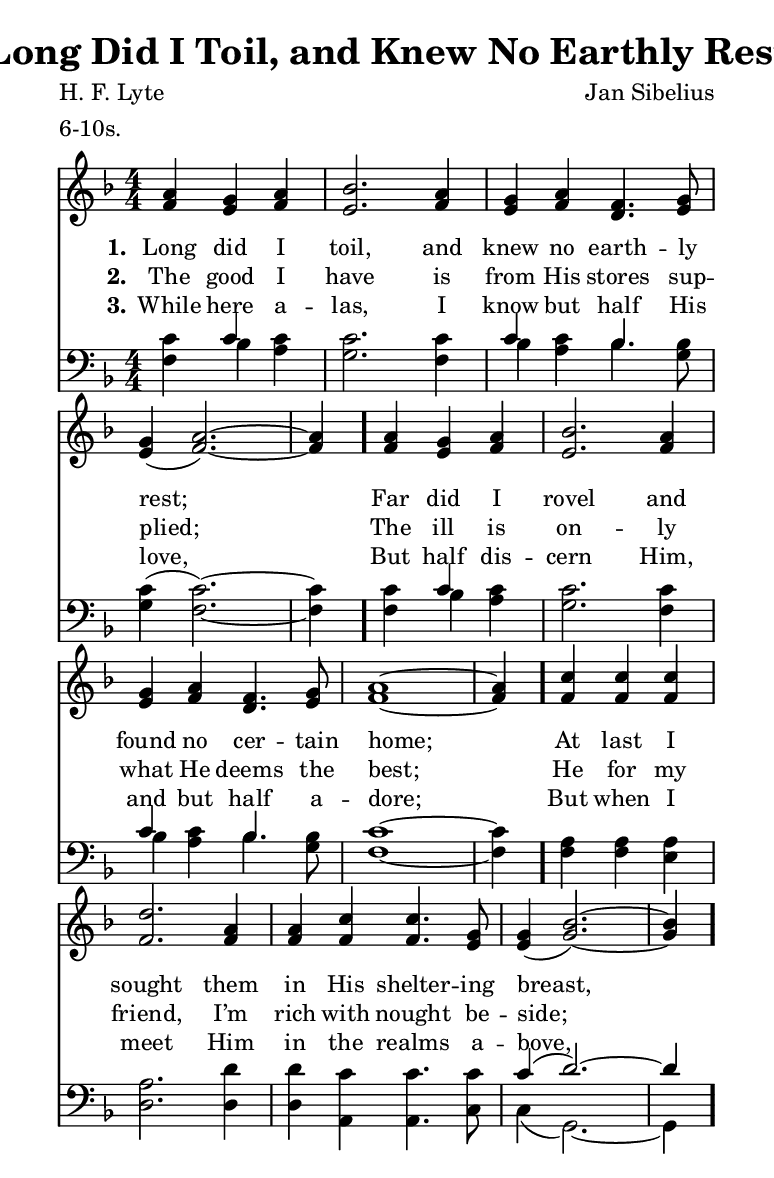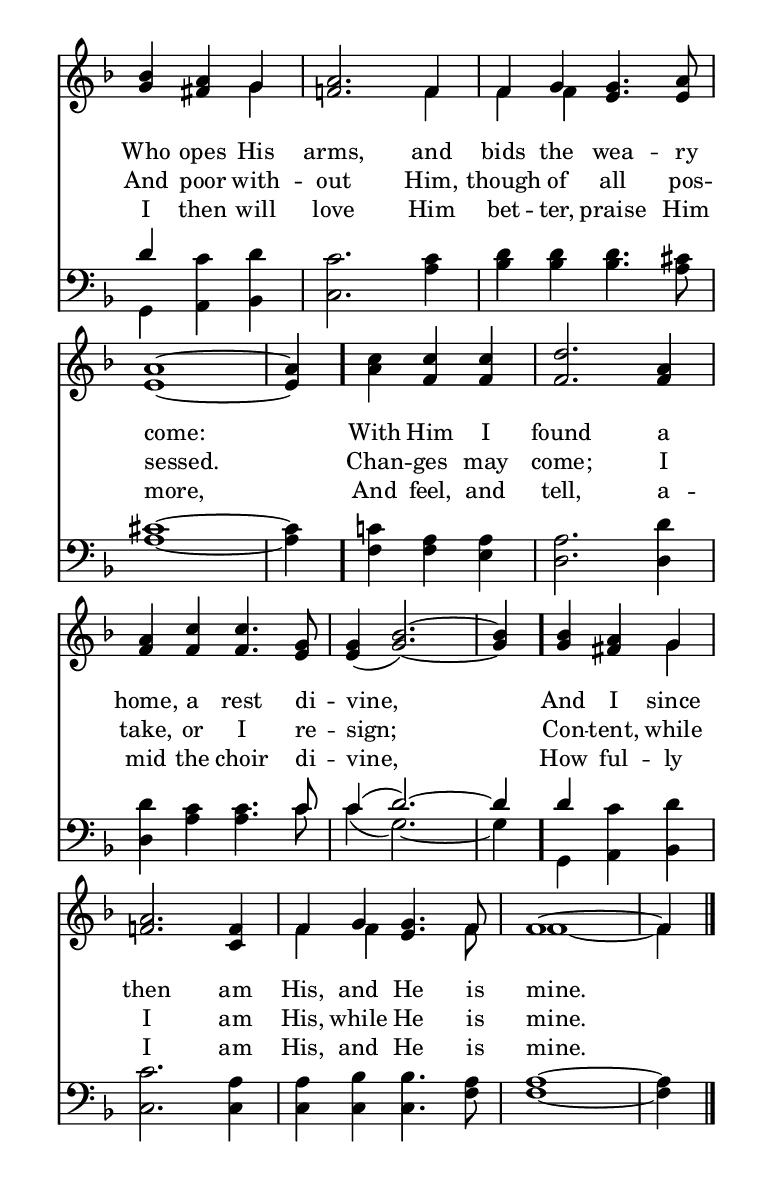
\include "common/global.ily"
\paper {
  \include "common/paper.ily"
  ragged-last-bottom = ##t
  systems-per-page = #(cond (is-eogsized #f) (#t 4))
  system-count = #(cond (is-eogsized 5) (#t #f))
  page-count = ##f
}

\header{
  hymnnumber = "173"
  title = "Long Did I Toil, and Knew No Earthly Rest"
  tunename = "Finlandia"
  meter = "6-10s."
  poet = "H. F. Lyte"
  composer = "Jan Sibelius"
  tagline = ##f
}

global = {
  \include "common/overrides.ily"
  \override Staff.TimeSignature.style = #'numbered
  \time 4/4
  \override Score.MetronomeMark.transparent = ##t % hide all fermata changes too
  \tempo 4=100
  \key f \major
  \partial 2.
  \autoBeamOff
}

patternA = { c4 c4 c4 | c2. c4 | c4 c4 c4. c8 | c4( c2.) ~ | c4 }
patternB = { c4 c4 c4 | c2. c4 | c4 c4 c4. c8 | c1 ~ c4 }

notesSoprano = {
\global
\relative c'' {

  \changePitch \patternA { a g a bes a g a f g g a a }
  \changePitch \patternB { a g a bes a g a f g a a }
  \changePitch \patternA { c c c d a a c c g g bes bes }
  \changePitch \patternB { bes a g a f f g g a a a }
  \changePitch \patternA { c c c d a a c c g g bes bes }
  \changePitch \patternB { bes a g a f f g g f f f }

  \bar "|."

}
}

notesAlto = {
\global
\relative e' {

  \changePitch \patternA { f e f e f e f d e e f f }
  \changePitch \patternB { f e f e f e f d e f f }
  \changePitch \patternA { f f f f f f f f e e g g }
  \changePitch \patternB { g fis g f! f f f e e e e }
  \changePitch \patternA { a f f f f f f f e e g g }
  \changePitch \patternB { g fis g f! c f f e f f f }

}
}

notesTenor = {
\global
\relative a {

  \changePitch \patternA { c c c c c c c bes bes c c c }
  \changePitch \patternB { c c c c c c c bes bes c c }
  \changePitch \patternA { a a a a d d c c c c d d }
  \changePitch \patternB { d c d c c d d d cis cis cis }
  \changePitch \patternA { c! a a a d d c c c c d d }
  \changePitch \patternB { d c d c a a bes bes a a a }

}
}

notesBass = {
\global
\relative f {

  \changePitch \patternA { f bes a g f bes a bes g g f f }
  \changePitch \patternB { f bes a g f bes a bes g f f }
  \changePitch \patternA { f f e d d d a a c c g g }
  \changePitch \patternB { g a bes c a' bes bes bes a a a }
  \changePitch \patternA { f f e d d d a' a c c g g }
  \changePitch \patternB { g, a bes c c c c c f f f }

}
}

wordsA = \lyricmode {
\set stanza = "1."

Long did I toil, and knew no earth -- ly rest; \bar "."
Far did I rovel and found no cer -- tain home; \bar "."
At last I sought them in His shelter -- ing breast, \bar "." % original has shel -- ter -- ing
Who opes His arms, and bids the wea -- ry come: \bar "."
With Him I found a home, a rest di -- vine, \bar "."
And I since then am His, and He is mine. \bar "."

}

wordsB = \lyricmode {
\set stanza = "2."

The good I have is from His stores sup -- plied;
The ill is on -- ly what He deems the best;
He for my friend, I’m rich with nought be -- side;
And poor with -- out Him, though of all pos -- sessed.
Chan -- ges may come; I take, or I re -- sign;
Con -- tent, while I am His, while He is mine.

}

wordsC = \lyricmode {
\set stanza = "3."

While here a -- las, I know but half His love,
But half dis -- cern Him, and but half a -- dore;
But when I meet Him in the realms a -- bove,
I then will love Him bet -- ter, praise Him more,
And feel, and tell, a -- mid the choir di -- vine,
How ful -- ly I am His, and He is mine.

}

\score {
  \context ChoirStaff <<
    \context Staff = upper <<
      \set Staff.autoBeaming = ##f
      \set ChoirStaff.systemStartDelimiter = #'SystemStartBar
      \set ChoirStaff.printPartCombineTexts = ##f
      \partcombine #'(2 . 9) \notesSoprano \notesAlto
      \context NullVoice = sopranos { \voiceOne << \notesSoprano >> }
      \context NullVoice = altos { \voiceTwo << \notesAlto >> }
      \context Lyrics = one   \lyricsto sopranos \wordsA
      \context Lyrics = two   \lyricsto sopranos \wordsB
      \context Lyrics = three \lyricsto sopranos \wordsC
    >>
    \context Staff = men <<
      \clef bass
      \set ChoirStaff.printPartCombineTexts = ##f
      \partcombine #'(2 . 9) \notesTenor \notesBass
      \context NullVoice = tenors { \voiceOne << \notesTenor >> }
      \context NullVoice = basses { \voiceTwo << \notesBass >> }
    >>
  >>
  \layout {
    \include "common/layout.ily"
  }
  \midi{
    \include "common/midi.ily"
  }
}

\version "2.19.49"  % necessary for upgrading to future LilyPond versions.

% vi:set et ts=2 sw=2 ai nocindent syntax=lilypond:
